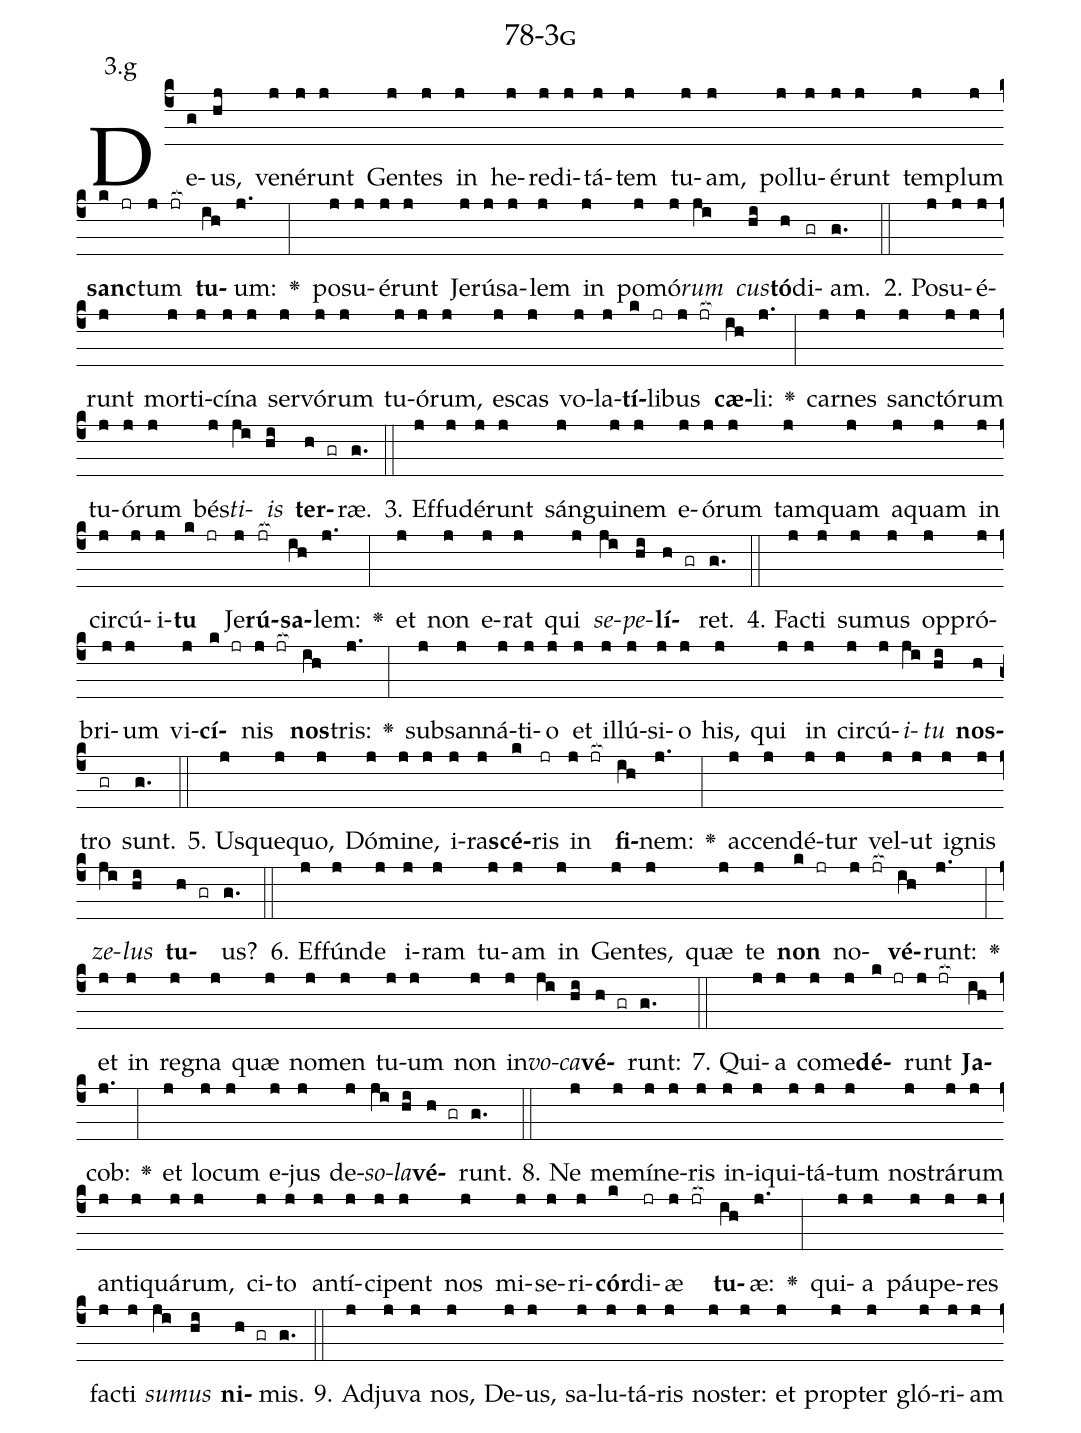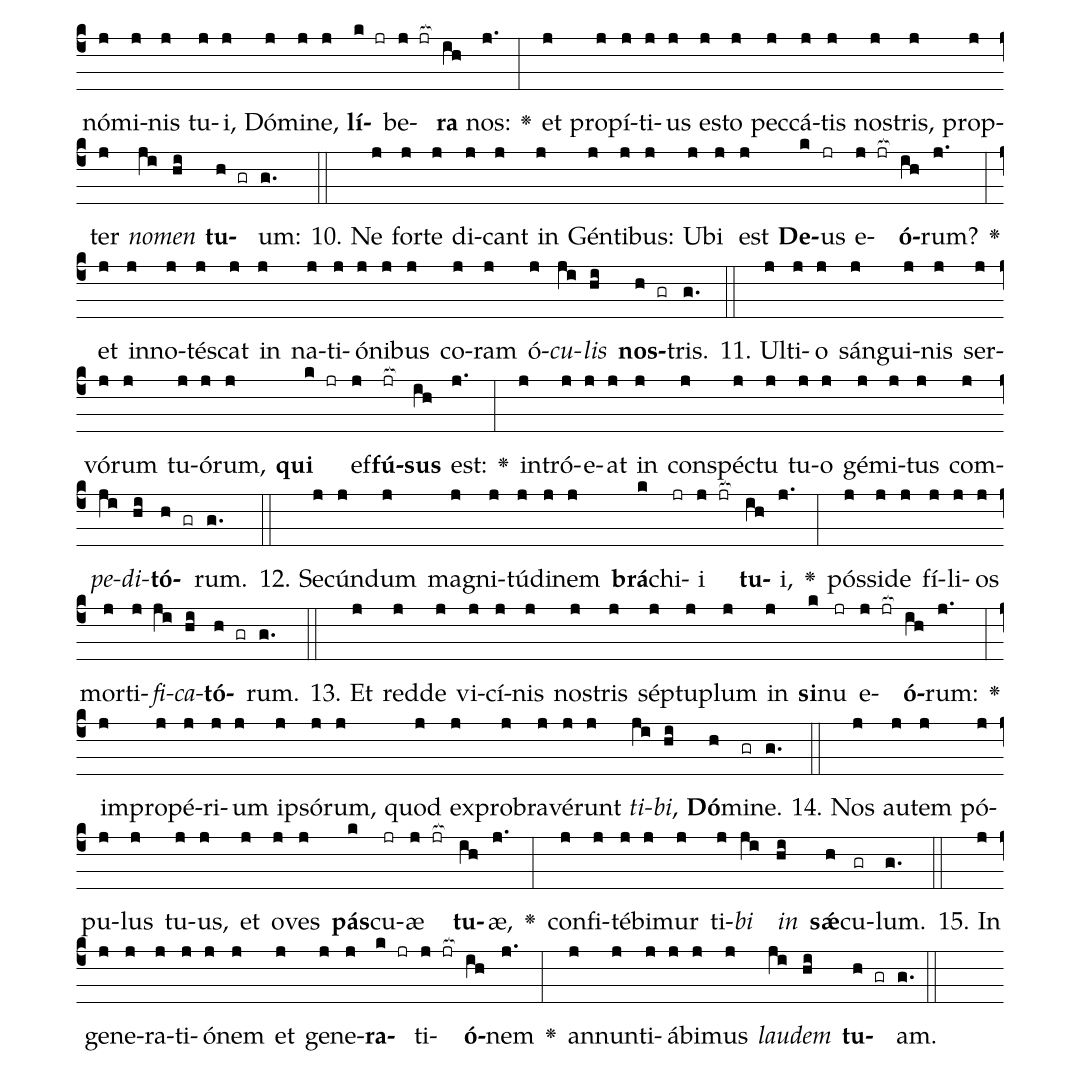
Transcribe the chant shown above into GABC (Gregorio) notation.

name: 78-3g;
annotation: 3.g;
%%
(c4)De(g)us,(hj) ve(j)né(j)runt(j) Gen(j)tes(j) in(j) he(j)re(j)di(j)tá(j)tem(j) tu(j)am,(j) pol(j)lu(j)é(j)runt(j) tem(j)plum(j) <b>sanc</b>(k jr)tum(j jr[ocb:1{]) <b>tu</b>(ih[ocb:0}])um:(j.) <v>\greheightstar</v>(:) po(j)su(j)é(j)runt(j) Je(j)rú(j)sa(j)lem(j) in(j) po(j)mó(j)<i>rum</i>(ji) <i>cus</i>(hi)<b>tó</b>(h)di(gr)am.(g.) (::)
2. Po(j)su(j)é(j)runt(j) mor(j)ti(j)cí(j)na(j) ser(j)vó(j)rum(j) tu(j)ó(j)rum,(j) es(j)cas(j) vo(j)la(j)<b>tí</b>(k)li(jr)bus(j jr[ocb:1{]) <b>cæ</b>(ih[ocb:0}])li:(j.) <v>\greheightstar</v>(:) car(j)nes(j) sanc(j)tó(j)rum(j) tu(j)ó(j)rum(j) bés(j)<i>ti</i>(ji)<i>is</i>(hi) <b>ter</b>(h gr)ræ.(g.) (::)
3. Ef(j)fu(j)dé(j)runt(j) sán(j)gui(j)nem(j) e(j)ó(j)rum(j) tam(j)quam(j) a(j)quam(j) in(j) cir(j)cú(j)i(j)<b>tu</b>(k jr) Je(j)<b>rú</b>(jr[ocb:1{])<b>sa</b>(ih[ocb:0}])lem:(j.) <v>\greheightstar</v>(:) et(j) non(j) e(j)rat(j) qui(j) <i>se</i>(ji)<i>pe</i>(hi)<b>lí</b>(h gr)ret.(g.) (::)
4. Fac(j)ti(j) su(j)mus(j) op(j)pró(j)bri(j)um(j) vi(j)<b>cí</b>(k jr)nis(j jr[ocb:1{]) <b>nos</b>(ih[ocb:0}])tris:(j.) <v>\greheightstar</v>(:) sub(j)san(j)ná(j)ti(j)o(j) et(j) il(j)lú(j)si(j)o(j) his,(j) qui(j) in(j) cir(j)cú(j)<i>i</i>(ji)<i>tu</i>(hi) <b>nos</b>(h)tro(gr) sunt.(g.) (::)
5. Us(j)que(j)quo,(j) Dó(j)mi(j)ne,(j) i(j)ra(j)<b>scé</b>(k)ris(jr) in(j jr[ocb:1{]) <b>fi</b>(ih[ocb:0}])nem:(j.) <v>\greheightstar</v>(:) ac(j)cen(j)dé(j)tur(j) vel(j)ut(j) i(j)gnis(j) <i>ze</i>(ji)<i>lus</i>(hi) <b>tu</b>(h gr)us?(g.) (::)
6. Ef(j)fún(j)de(j) i(j)ram(j) tu(j)am(j) in(j) Gen(j)tes,(j) quæ(j) te(j) <b>non</b>(k jr) no(j jr[ocb:1{])<b>vé</b>(ih[ocb:0}])runt:(j.) <v>\greheightstar</v>(:) et(j) in(j) re(j)gna(j) quæ(j) no(j)men(j) tu(j)um(j) non(j) in(j)<i>vo</i>(ji)<i>ca</i>(hi)<b>vé</b>(h gr)runt:(g.) (::)
7. Qui(j)a(j) com(j)e(j)<b>dé</b>(k jr)runt(j jr[ocb:1{]) <b>Ja</b>(ih[ocb:0}])cob:(j.) <v>\greheightstar</v>(:) et(j) lo(j)cum(j) e(j)jus(j) de(j)<i>so</i>(ji)<i>la</i>(hi)<b>vé</b>(h gr)runt.(g.) (::)
8. Ne(j) me(j)mí(j)ne(j)ris(j) in(j)i(j)qui(j)tá(j)tum(j) nos(j)trá(j)rum(j) an(j)ti(j)quá(j)rum,(j) ci(j)to(j) an(j)tí(j)ci(j)pent(j) nos(j) mi(j)se(j)ri(j)<b>cór</b>(k)di(jr)æ(j jr[ocb:1{]) <b>tu</b>(ih[ocb:0}])æ:(j.) <v>\greheightstar</v>(:) qui(j)a(j) páu(j)pe(j)res(j) fac(j)ti(j) <i>su</i>(ji)<i>mus</i>(hi) <b>ni</b>(h gr)mis.(g.) (::)
9. Ad(j)ju(j)va(j) nos,(j) De(j)us,(j) sa(j)lu(j)tá(j)ris(j) nos(j)ter:(j) et(j) prop(j)ter(j) gló(j)ri(j)am(j) nó(j)mi(j)nis(j) tu(j)i,(j) Dó(j)mi(j)ne,(j) <b>lí</b>(k jr)be(j jr[ocb:1{])<b>ra</b>(ih[ocb:0}]) nos:(j.) <v>\greheightstar</v>(:) et(j) pro(j)pí(j)ti(j)us(j) es(j)to(j) pec(j)cá(j)tis(j) nos(j)tris,(j) prop(j)ter(j) <i>no</i>(ji)<i>men</i>(hi) <b>tu</b>(h gr)um:(g.) (::)
10. Ne(j) for(j)te(j) di(j)cant(j) in(j) Gén(j)ti(j)bus:(j) U(j)bi(j) est(j) <b>De</b>(k)us(jr) e(j jr[ocb:1{])<b>ó</b>(ih[ocb:0}])rum?(j.) <v>\greheightstar</v>(:) et(j) in(j)no(j)tés(j)cat(j) in(j) na(j)ti(j)ó(j)ni(j)bus(j) co(j)ram(j) ó(j)<i>cu</i>(ji)<i>lis</i>(hi) <b>nos</b>(h gr)tris.(g.) (::)
11. Ul(j)ti(j)o(j) sán(j)gui(j)nis(j) ser(j)vó(j)rum(j) tu(j)ó(j)rum,(j) <b>qui</b>(k jr) ef(j)<b>fú</b>(jr[ocb:1{])<b>sus</b>(ih[ocb:0}]) est:(j.) <v>\greheightstar</v>(:) in(j)tró(j)e(j)at(j) in(j) con(j)spéc(j)tu(j) tu(j)o(j) gé(j)mi(j)tus(j) com(j)<i>pe</i>(ji)<i>di</i>(hi)<b>tó</b>(h gr)rum.(g.) (::)
12. Se(j)cún(j)dum(j) ma(j)gni(j)tú(j)di(j)nem(j) <b>brá</b>(k)chi(jr)i(j jr[ocb:1{]) <b>tu</b>(ih[ocb:0}])i,(j.) <v>\greheightstar</v>(:) pós(j)si(j)de(j) fí(j)li(j)os(j) mor(j)ti(j)<i>fi</i>(ji)<i>ca</i>(hi)<b>tó</b>(h gr)rum.(g.) (::)
13. Et(j) red(j)de(j) vi(j)cí(j)nis(j) nos(j)tris(j) sép(j)tu(j)plum(j) in(j) <b>si</b>(k)nu(jr) e(j jr[ocb:1{])<b>ó</b>(ih[ocb:0}])rum:(j.) <v>\greheightstar</v>(:) im(j)pro(j)pé(j)ri(j)um(j) ip(j)só(j)rum,(j) quod(j) ex(j)pro(j)bra(j)vé(j)runt(j) <i>ti</i>(ji)<i>bi</i>,(hi) <b>Dó</b>(h)mi(gr)ne.(g.) (::)
14. Nos(j) au(j)tem(j) pó(j)pu(j)lus(j) tu(j)us,(j) et(j) o(j)ves(j) <b>pás</b>(k)cu(jr)æ(j jr[ocb:1{]) <b>tu</b>(ih[ocb:0}])æ,(j.) <v>\greheightstar</v>(:) con(j)fi(j)té(j)bi(j)mur(j) ti(j)<i>bi</i>(ji) <i>in</i>(hi) <b>sǽ</b>(h)cu(gr)lum.(g.) (::)
15. In(j) ge(j)ne(j)ra(j)ti(j)ó(j)nem(j) et(j) ge(j)ne(j)<b>ra</b>(k jr)ti(j jr[ocb:1{])<b>ó</b>(ih[ocb:0}])nem(j.) <v>\greheightstar</v>(:) an(j)nun(j)ti(j)á(j)bi(j)mus(j) <i>lau</i>(ji)<i>dem</i>(hi) <b>tu</b>(h gr)am.(g.) (::)
